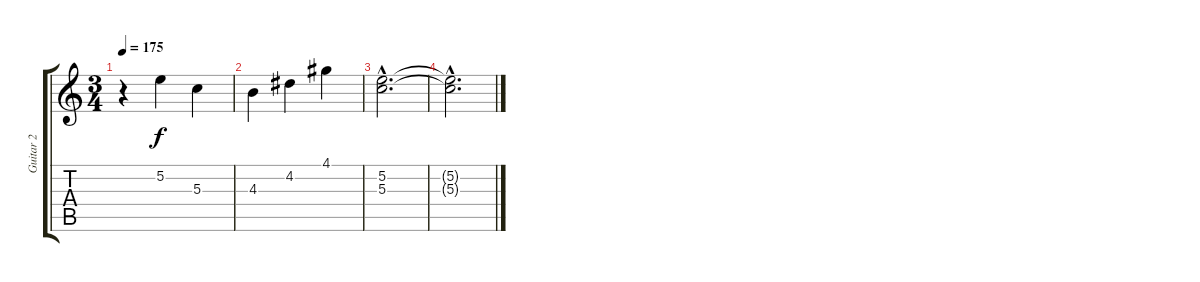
\track ("Guitar 2" "Guitar 2") {instrument overdrivenguitar}
\staff {score tabs}
\tuning (E4 B3 G3 D3 A2 E2) {hide}
\ts (3 4)
\tempo 175
\clef g2
\ks c
r.4{dy f} 5.2.4 5.3.4 |
4.3.4 4.2.4 4.1.4 |
(5.2{hac} 5.3{hac}).2{d} |
(5.2{hac t} 5.3{hac t}).2{d}
